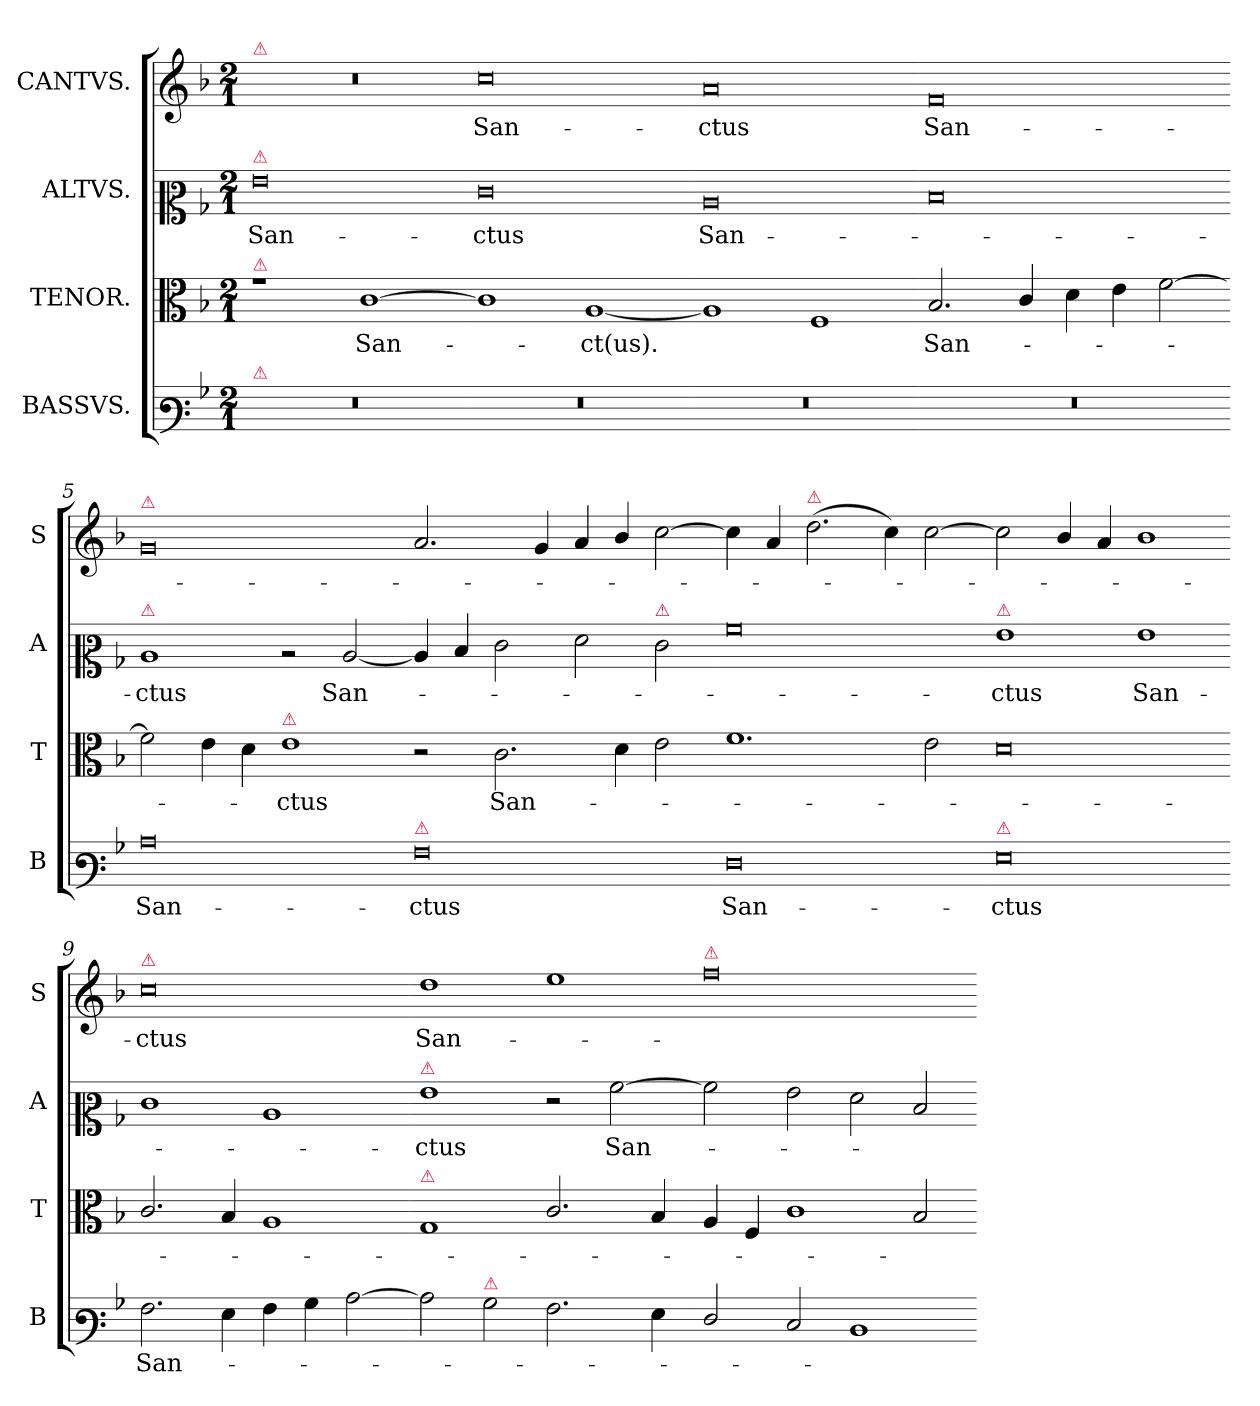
**kern	**text	**kern	**text	**kern	**text	**kern	**text
*part4	*part4	*part3	*part3	*part2	*part2	*part1	*part1
*staff4	*staff4	*staff3	*staff3	*staff2	*staff2	*staff1	*staff1
*I"BASSVS.	*	*I"TENOR.	*	*I"ALTVS.	*	*I"CANTVS.	*
*I'B	*	*I'T	*	*I'A	*	*I'S	*
*clefF3	*	*clefC3	*	*clefC2	*	*clefG2	*
*k[b-]	*	*k[b-]	*	*k[b-]	*	*k[b-]	*
*M2/1	*	*M2/1	*	*M2/1	*	*M2/1	*
=1	=1	=1	=1	=1	=1	=1	=1
!	!	!	!	!	!	!LO:TX:a:color=crimson:t=⚠	!
!	!	!	!	!LO:TX:a:color=crimson:t=⚠	!	!	!
!	!	!LO:TX:a:color=crimson:t=⚠	!	!	!	!	!
!LO:TX:a:color=crimson:t=⚠	!	!	!	!	!	!	!
0r	.	1rg	.	0g	San-	0r	.
.	.	[1c	San-	.	.	.	.
=2-	=2-	=2-	=2-	=2-	=2-	=2-	=2-
0r	.	1c]	.	0e	-ctus	0cc	San-
.	.	[1A	-ct(us).	.	.	.	.
=3-	=3-	=3-	=3-	=3-	=3-	=3-	=3-
!	!	!	!	!	!LO:LY:i	!	!
0r	.	1A]	.	0c	San-	0a	-ctus
.	.	1F	.	.	.	.	.
=4-	=4-	=4-	=4-	=4-	=4-	=4-	=4-
0r	.	2.B-/	San-	0d	.	0f	San-
.	.	4c/	.	.	.	.	.
.	.	4d\	.	.	.	.	.
.	.	4e\	.	.	.	.	.
.	.	[2f	.	.	.	.	.
=5-	=5-	=5-	=5-	=5-	=5-	=5-	=5-
!	!	!	!	!	!	!LO:TX:a:color=crimson:t=⚠	!
!	!	!	!	!LO:TX:a:color=crimson:t=⚠	!	!	!
!	!	!	!	!	!LO:LY:i	!	!
0c	San-	2f]	.	1c	-ctus	0g	.
.	.	4e\	.	.	.	.	.
.	.	4d\	.	.	.	.	.
!	!	!LO:TX:a:color=crimson:t=⚠	!	!	!	!	!
.	.	1e	-ctus	2rc	.	.	.
.	.	.	.	[2c/	San-	.	.
=6-	=6-	=6-	=6-	=6-	=6-	=6-	=6-
!LO:TX:a:color=crimson:t=⚠	!	!	!	!	!	!	!
0A	-ctus	2r	.	4c/]	.	2.a/	.
.	.	.	.	4d/	.	.	.
.	.	2.c\	San-	2e\	.	.	.
.	.	.	.	.	.	4g/	.
.	.	.	.	2f\	.	4a/	.
.	.	4d\	.	.	.	4b-/	.
!	!	!	!	!LO:TX:a:color=crimson:t=⚠	!	!	!
.	.	2e\	.	2e\	.	[2cc\	.
=7-	=7-	=7-	=7-	=7-	=7-	=7-	=7-
!	!LO:LY:i	!	!	!	!	!	!
0F	San-	1.f	.	0a	.	4cc\]	.
.	.	.	.	.	.	4a/	.
!	!	!	!	!	!	!LO:TX:a:color=crimson:t=⚠	!
.	.	.	.	.	.	(2.dd\	.
.	.	.	.	.	.	4cc\)	.
.	.	2e\	.	.	.	[2cc	.
=8-	=8-	=8-	=8-	=8-	=8-	=8-	=8-
!	!	!	!	!LO:TX:a:color=crimson:t=⚠	!	!	!
!LO:TX:a:color=crimson:t=⚠	!	!	!	!	!	!	!
!	!LO:LY:i	!	!	!	!	!	!
0G	-ctus	0d	.	1g	-ctus	2cc]	.
.	.	.	.	.	.	4b-/	.
.	.	.	.	.	.	4a/	.
!	!	!	!	!	!LO:LY:i	!	!
.	.	.	.	1g	San-	1b-	.
=9-	=9-	=9-	=9-	=9-	=9-	=9-	=9-
!	!	!	!	!	!	!LO:TX:a:color=crimson:t=⚠	!
2.A\	San-	2.c/	.	1e	.	0cc	-ctus
4G\	.	4B-/	.	.	.	.	.
4A\	.	1A	.	1c	.	.	.
4B-\	.	.	.	.	.	.	.
[2c	.	.	.	.	.	.	.
=10-	=10-	=10-	=10-	=10-	=10-	=10-	=10-
!	!	!	!	!LO:TX:a:color=crimson:t=⚠	!	!	!
!	!	!LO:TX:a:color=crimson:t=⚠	!	!	!	!	!
!	!	!	!	!	!LO:LY:i	!	!
2c]	.	1G	.	1g	-ctus	1dd	San-
!LO:TX:a:color=crimson:t=⚠	!	!	!	!	!	!	!
2B-\	.	.	.	.	.	.	.
2.A\	.	2.c/	.	2r	.	1ee	.
!	!	!	!	!	!LO:LY:i	!	!
.	.	.	.	[2a	San-	.	.
4G\	.	4B-/	.	.	.	.	.
=11-	=11-	=11-	=11-	=11-	=11-	=11-	=11-
!	!	!	!	!	!	!LO:TX:a:color=crimson:t=⚠	!
2F/	.	4A/	.	2a]	.	0ff	.
.	.	4F/	.	.	.	.	.
2E/	.	1c	.	2g\	.	.	.
1D	.	.	.	2f\	.	.	.
.	.	2B-/	.	2d/	.	.	.
=-	=-	=-	=-	=-	=-	=-	=-
*-	*-	*-	*-	*-	*-	*-	*-
